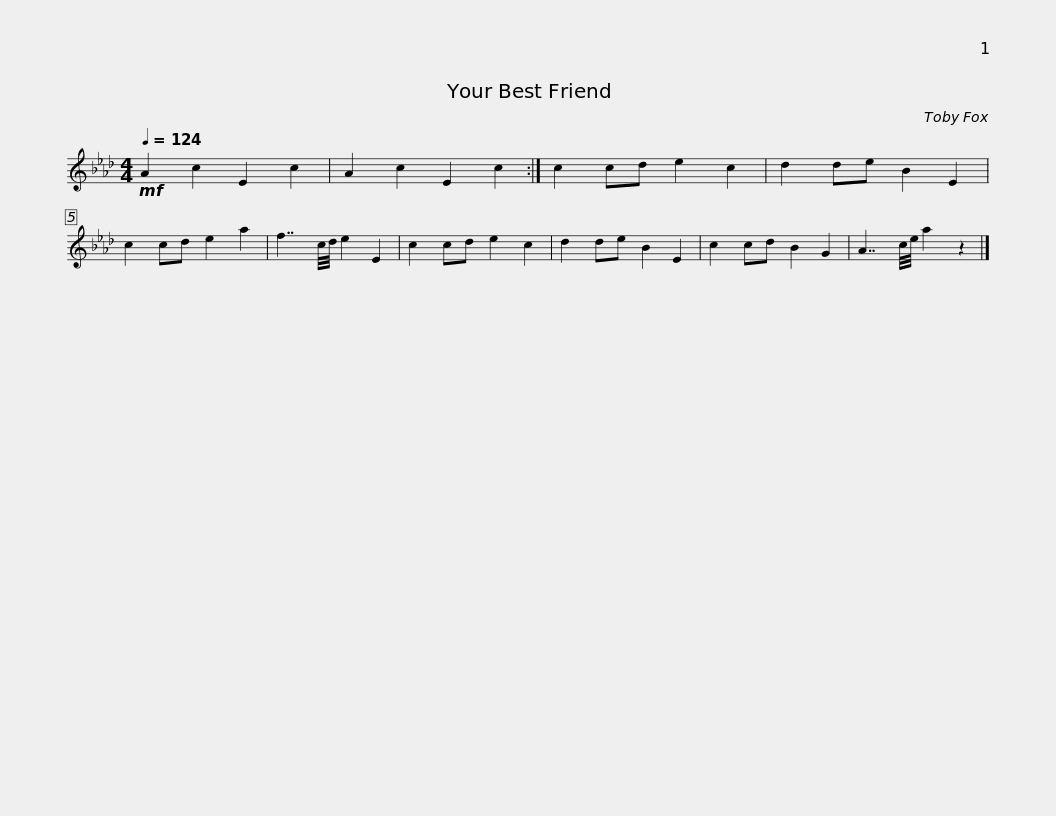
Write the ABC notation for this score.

X:1
L:1/8
Q:1/4=124
M:4/4
I:linebreak $
K:Ab
V:1 treble
V:1
!mf! A2 c2 E2 c2 | A2 c2 E2 c2 :| c2 cd e2 c2 | d2 de B2 E2 | c2 cd e2 a2 | %5
 f7/2 c/4d/4 e2 E2 |$ c2 cd e2 c2 | d2 de B2 E2 | c2 cd B2 G2 | A7/2 c/4e/4 a2 z2 |] %10
